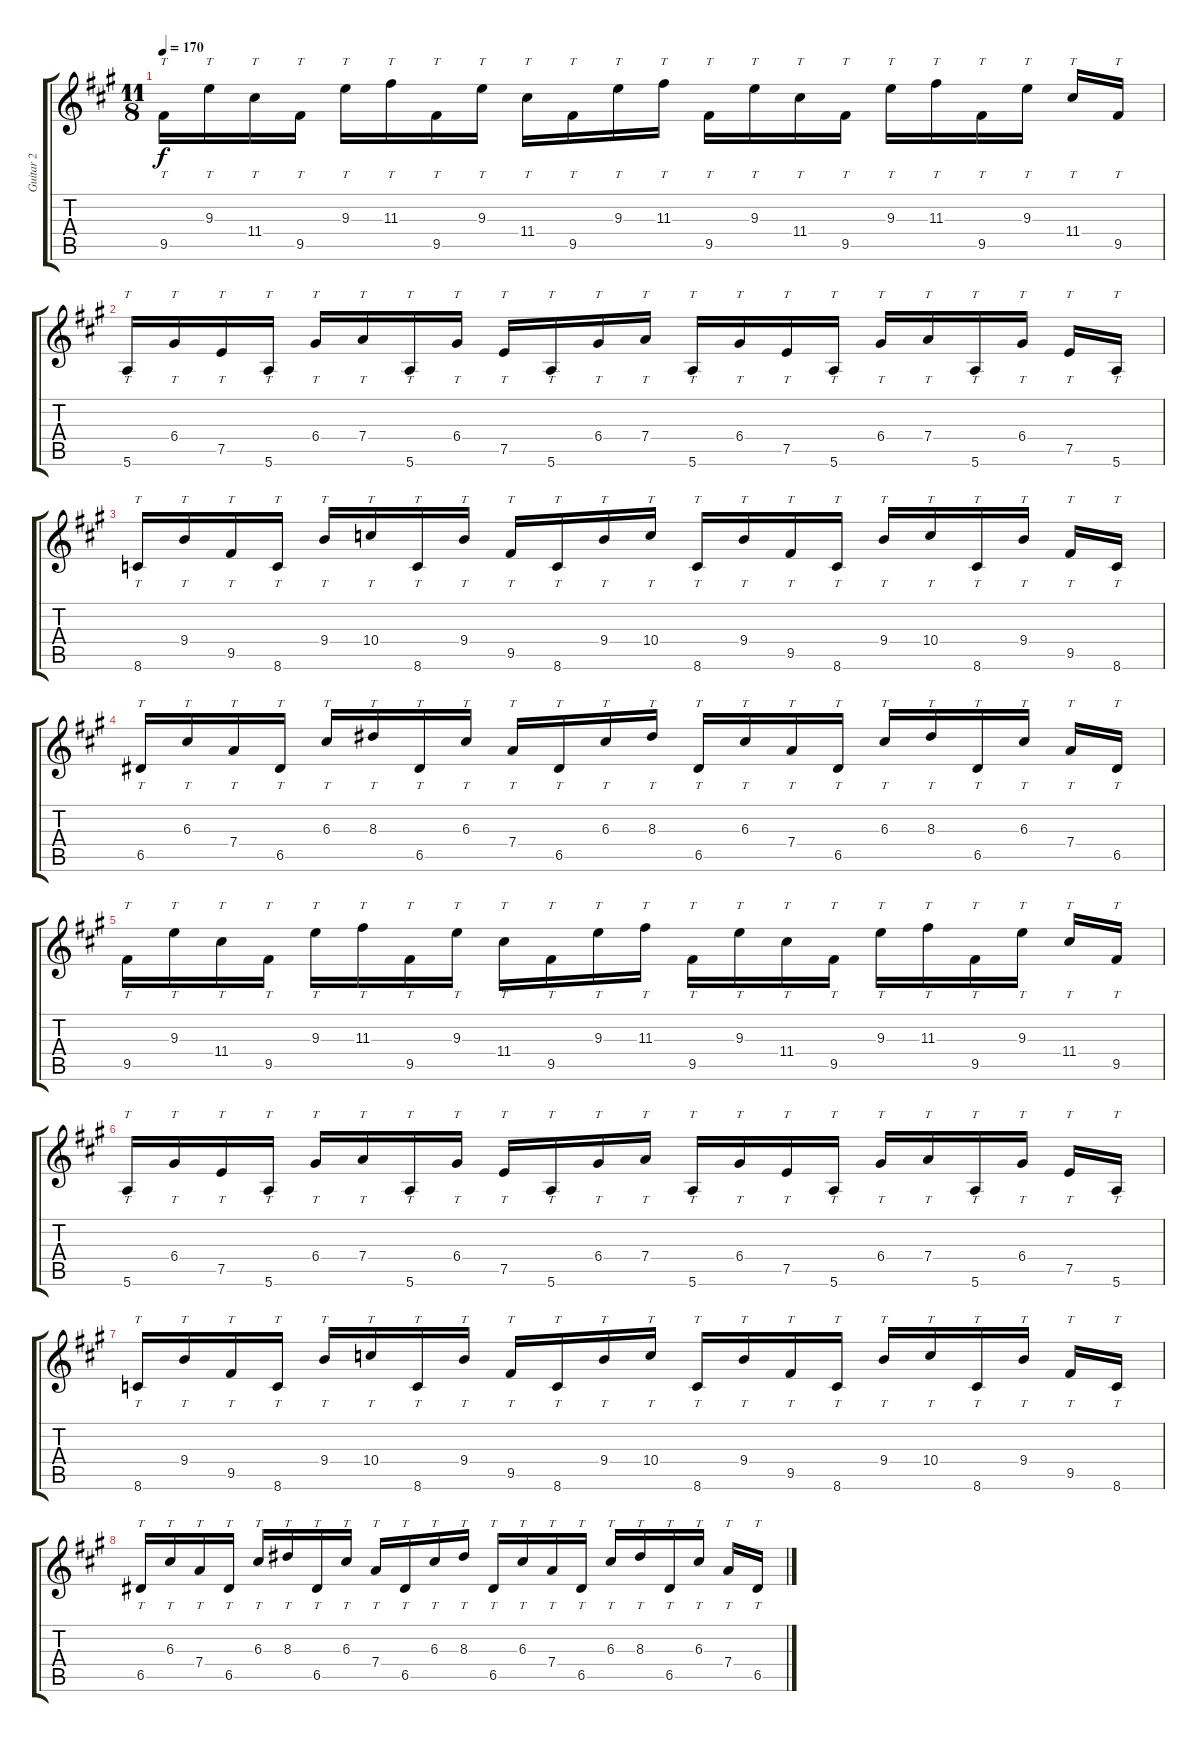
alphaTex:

\track ("Guitar 2" "Guitar 2") {instrument electricguitarjazz}
\staff {score tabs}
\tuning (E4 B3 G3 D3 A2 E2) {hide}
\ts (11 8)
\tempo 170
\clef g2
\ks f#minor
9.5.16{tt dy f} 9.3.16{tt} 11.4.16{tt} 9.5.16{tt} 9.3.16{tt} 11.3.16{tt} 9.5.16{tt} 9.3.16{tt} 11.4.16{tt} 9.5.16{tt} 9.3.16{tt} 11.3.16{tt} 9.5.16{tt} 9.3.16{tt} 11.4.16{tt} 9.5.16{tt} 9.3.16{tt} 11.3.16{tt} 9.5.16{tt} 9.3.16{tt} 11.4.16{tt} 9.5.16{tt} |
5.6.16{tt} 6.4.16{tt} 7.5.16{tt} 5.6.16{tt} 6.4.16{tt} 7.4.16{tt} 5.6.16{tt} 6.4.16{tt} 7.5.16{tt} 5.6.16{tt} 6.4.16{tt} 7.4.16{tt} 5.6.16{tt} 6.4.16{tt} 7.5.16{tt} 5.6.16{tt} 6.4.16{tt} 7.4.16{tt} 5.6.16{tt} 6.4.16{tt} 7.5.16{tt} 5.6.16{tt} |
8.6.16{tt} 9.4.16{tt} 9.5.16{tt} 8.6.16{tt} 9.4.16{tt} 10.4.16{tt} 8.6.16{tt} 9.4.16{tt} 9.5.16{tt} 8.6.16{tt} 9.4.16{tt} 10.4.16{tt} 8.6.16{tt} 9.4.16{tt} 9.5.16{tt} 8.6.16{tt} 9.4.16{tt} 10.4.16{tt} 8.6.16{tt} 9.4.16{tt} 9.5.16{tt} 8.6.16{tt} |
6.5.16{tt} 6.3.16{tt} 7.4.16{tt} 6.5.16{tt} 6.3.16{tt} 8.3.16{tt} 6.5.16{tt} 6.3.16{tt} 7.4.16{tt} 6.5.16{tt} 6.3.16{tt} 8.3.16{tt} 6.5.16{tt} 6.3.16{tt} 7.4.16{tt} 6.5.16{tt} 6.3.16{tt} 8.3.16{tt} 6.5.16{tt} 6.3.16{tt} 7.4.16{tt} 6.5.16{tt} |
9.5.16{tt} 9.3.16{tt} 11.4.16{tt} 9.5.16{tt} 9.3.16{tt} 11.3.16{tt} 9.5.16{tt} 9.3.16{tt} 11.4.16{tt} 9.5.16{tt} 9.3.16{tt} 11.3.16{tt} 9.5.16{tt} 9.3.16{tt} 11.4.16{tt} 9.5.16{tt} 9.3.16{tt} 11.3.16{tt} 9.5.16{tt} 9.3.16{tt} 11.4.16{tt} 9.5.16{tt} |
5.6.16{tt} 6.4.16{tt} 7.5.16{tt} 5.6.16{tt} 6.4.16{tt} 7.4.16{tt} 5.6.16{tt} 6.4.16{tt} 7.5.16{tt} 5.6.16{tt} 6.4.16{tt} 7.4.16{tt} 5.6.16{tt} 6.4.16{tt} 7.5.16{tt} 5.6.16{tt} 6.4.16{tt} 7.4.16{tt} 5.6.16{tt} 6.4.16{tt} 7.5.16{tt} 5.6.16{tt} |
8.6.16{tt} 9.4.16{tt} 9.5.16{tt} 8.6.16{tt} 9.4.16{tt} 10.4.16{tt} 8.6.16{tt} 9.4.16{tt} 9.5.16{tt} 8.6.16{tt} 9.4.16{tt} 10.4.16{tt} 8.6.16{tt} 9.4.16{tt} 9.5.16{tt} 8.6.16{tt} 9.4.16{tt} 10.4.16{tt} 8.6.16{tt} 9.4.16{tt} 9.5.16{tt} 8.6.16{tt} |
6.5.16{tt} 6.3.16{tt} 7.4.16{tt} 6.5.16{tt} 6.3.16{tt} 8.3.16{tt} 6.5.16{tt} 6.3.16{tt} 7.4.16{tt} 6.5.16{tt} 6.3.16{tt} 8.3.16{tt} 6.5.16{tt} 6.3.16{tt} 7.4.16{tt} 6.5.16{tt} 6.3.16{tt} 8.3.16{tt} 6.5.16{tt} 6.3.16{tt} 7.4.16{tt} 6.5.16{tt}
